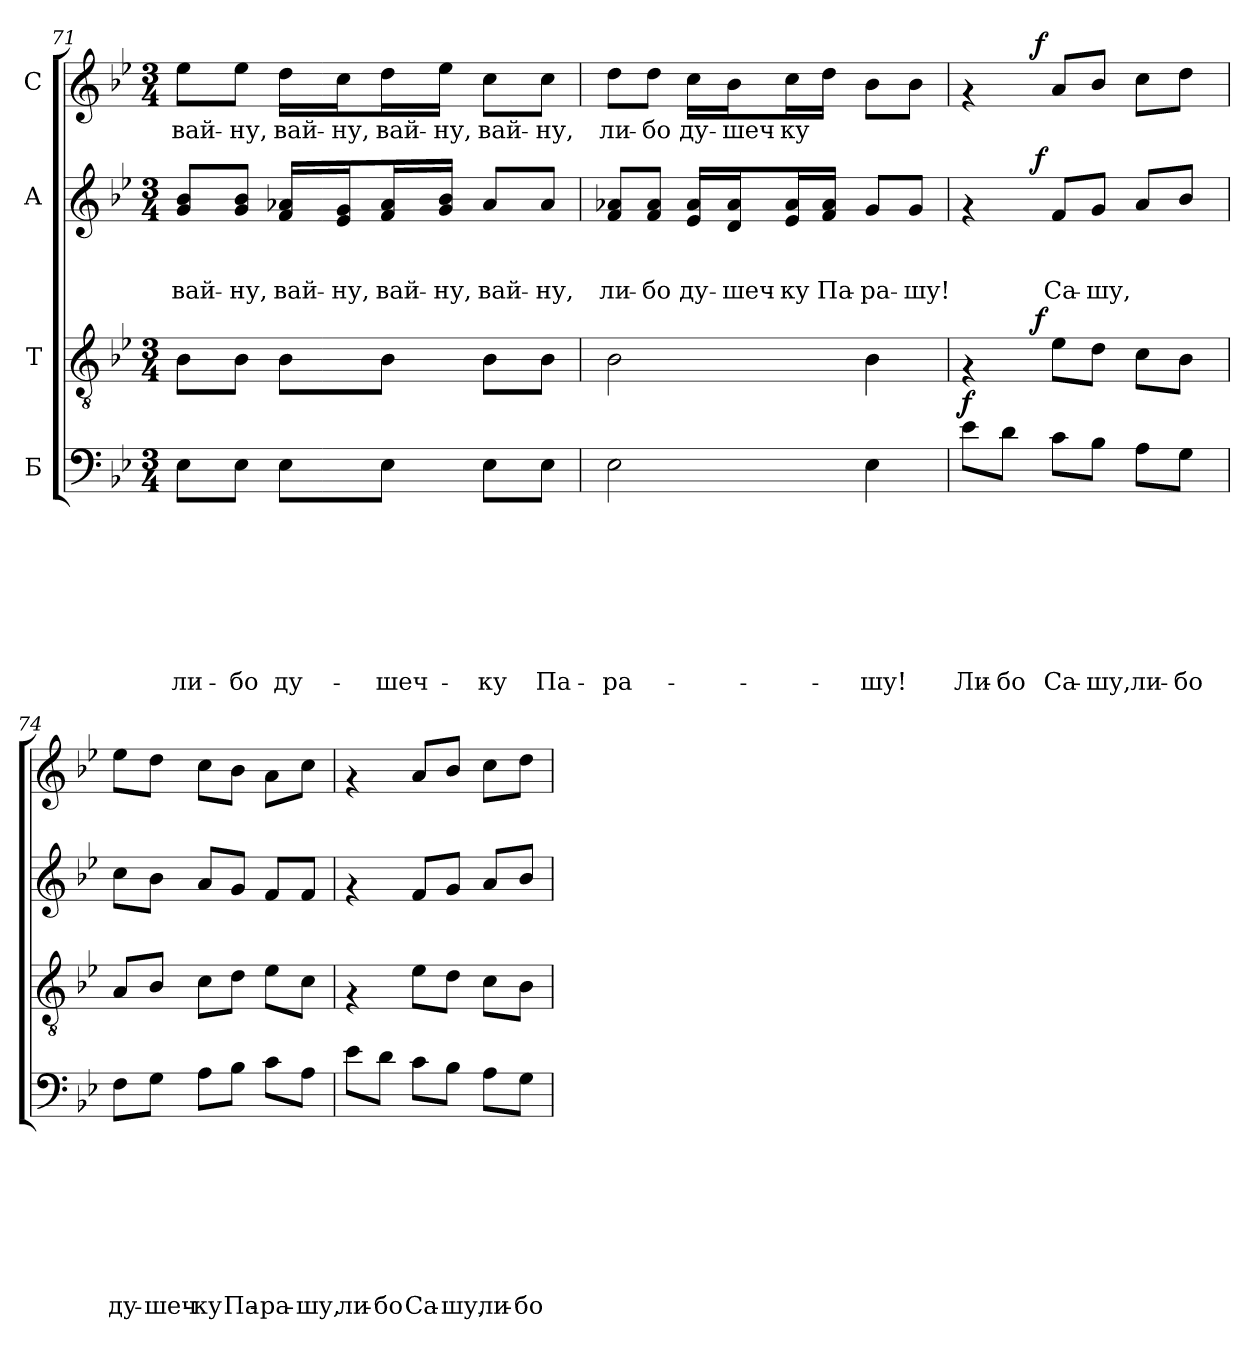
**kern	**text	**text	**text	**text	**text	**text	**text	**text	**dynam	**kern	**dynam	**kern	**text	**text	**text	**dynam	**kern	**text	**dynam
*part4	*part4	*part4	*part4	*part4	*part4	*part4	*part4	*part4	*part4	*part3	*part3	*part2	*part2	*part2	*part2	*part2	*part1	*part1	*part1
*staff4	*staff4	*staff4	*staff4	*staff4	*staff4	*staff4	*staff4	*staff4	*staff4	*staff3	*staff3	*staff2	*staff2	*staff2	*staff2	*staff2	*staff1	*staff1	*staff1
*I"Б	*	*	*	*	*	*	*	*	*	*I"Т	*	*I"А	*	*	*	*	*I"С	*	*
!!LO:PB:g=z
*clefF4	*	*	*	*	*	*	*	*	*	*clefGv2	*	*clefG2	*	*	*	*	*clefG2	*	*
*k[b-e-]	*	*	*	*	*	*	*	*	*	*k[b-e-]	*	*k[b-e-]	*	*	*	*	*k[b-e-]	*	*
*B-:	*	*	*	*	*	*	*	*	*	*B-:	*	*B-:	*	*	*	*	*B-:	*	*
*M3/4	*	*	*	*	*	*	*	*	*	*M3/4	*	*M3/4	*	*	*	*	*M3/4	*	*
=71	=71	=71	=71	=71	=71	=71	=71	=71	=71	=71	=71	=71	=71	=71	=71	=71	=71	=71	=71
!	!	!	!	!	!	!	!	!LO:LY:b	!	!	!	!	!	!	!LO:LY:b	!	!	!LO:LY:b	!
8E-\L	.	.	.	.	.	.	.	ли-	.	8B-\L	.	8g/ 8b-/L	.	.	вай-	.	8ee-\L	вай-	.
!	!	!	!	!	!	!	!	!LO:LY:b	!	!	!	!	!	!	!LO:LY:b	!	!	!LO:LY:b	!
8E-\J	.	.	.	.	.	.	.	-бо	.	8B-\J	.	8g/ 8b-/J	.	.	-ну,	.	8ee-\J	-ну,	.
!	!	!	!	!	!	!	!	!LO:LY:b	!	!	!	!	!	!	!LO:LY:b	!	!	!LO:LY:b	!
8E-\L	.	.	.	.	.	.	.	ду-	.	8B-\L	.	16f/ 16a-X/LL	.	.	вай-	.	16dd\LL	вай-	.
!	!	!	!	!	!	!	!	!	!	!	!	!	!	!	!LO:LY:b	!	!	!LO:LY:b	!
.	.	.	.	.	.	.	.	.	.	.	.	16e-/ 16g/J	.	.	-ну,	.	16cc\J	-ну,	.
!	!	!	!	!	!	!	!	!LO:LY:b	!	!	!	!	!	!	!LO:LY:b	!	!	!LO:LY:b	!
8E-\J	.	.	.	.	.	.	.	-шеч-	.	8B-\J	.	16f/ 16a-/L	.	.	вай-	.	16dd\L	вай-	.
!	!	!	!	!	!	!	!	!	!	!	!	!	!	!	!LO:LY:b	!	!	!LO:LY:b	!
.	.	.	.	.	.	.	.	.	.	.	.	16g/ 16b-/JJ	.	.	-ну,	.	16ee-\JJ	-ну,	.
!	!	!	!	!	!	!	!	!LO:LY:b	!	!	!	!	!	!	!LO:LY:b	!	!	!LO:LY:b	!
8E-\L	.	.	.	.	.	.	.	-ку	.	8B-\L	.	8a-/L	.	.	вай-	.	8cc\L	вай-	.
!	!	!	!	!	!	!	!	!LO:LY:b	!	!	!	!	!	!	!LO:LY:b	!	!	!LO:LY:b	!
8E-\J	.	.	.	.	.	.	.	Па-	.	8B-\J	.	8a-/J	.	.	-ну,	.	8cc\J	-ну,	.
=72	=72	=72	=72	=72	=72	=72	=72	=72	=72	=72	=72	=72	=72	=72	=72	=72	=72	=72	=72
!	!	!	!	!	!	!	!	!LO:LY:b	!	!	!	!	!	!	!LO:LY:b	!	!	!LO:LY:b	!
2E-\	.	.	.	.	.	.	.	-ра-	.	2B-\	.	8f/ 8a-X/L	.	.	ли-	.	8dd\L	ли-	.
!	!	!	!	!	!	!	!	!	!	!	!	!	!	!	!LO:LY:b	!	!	!LO:LY:b	!
.	.	.	.	.	.	.	.	.	.	.	.	8f/ 8a-/J	.	.	-бо	.	8dd\J	-бо	.
!	!	!	!	!	!	!	!	!	!	!	!	!	!	!	!LO:LY:b	!	!	!LO:LY:b	!
.	.	.	.	.	.	.	.	.	.	.	.	16e-/ 16a-/LL	.	.	ду-	.	16cc\LL	ду-	.
!	!	!	!	!	!	!	!	!	!	!	!	!	!	!	!LO:LY:b	!	!	!LO:LY:b	!
.	.	.	.	.	.	.	.	.	.	.	.	16d/ 16a-/J	.	.	-шеч-	.	16b-\J	-шеч-	.
!	!	!	!	!	!	!	!	!	!	!	!	!	!	!	!LO:LY:b	!	!	!LO:LY:b	!
.	.	.	.	.	.	.	.	.	.	.	.	16e-/ 16a-/L	.	.	-ку	.	16cc\L	-ку	.
!	!	!	!	!	!	!	!	!	!	!	!	!	!	!	!LO:LY:b	!	!	!	!
.	.	.	.	.	.	.	.	.	.	.	.	16f/ 16a-/JJ	.	.	Па-	.	16dd\JJ	.	.
!	!	!	!	!	!	!	!	!LO:LY:b	!	!	!	!	!	!	!LO:LY:b	!	!	!	!
4E-\	.	.	.	.	.	.	.	-шу!	.	4B-\	.	8g/L	.	.	-ра-	.	8b-\L	.	.
!	!	!	!	!	!	!	!	!	!	!	!	!	!	!	!LO:LY:b	!	!	!	!
.	.	.	.	.	.	.	.	.	.	.	.	8g/J	.	.	-шу!	.	8b-\J	.	.
!!LO:LB:g=z
=73	=73	=73	=73	=73	=73	=73	=73	=73	=73	=73	=73	=73	=73	=73	=73	=73	=73	=73	=73
!	!	!	!	!	!	!	!	!	!	!	!	!	!	!	!	!	!LO:TX:a:B:t=G	!	!
!	!	!	!	!	!	!	!	!LO:LY:b	!LO:DY:a	!	!	!	!	!	!	!	!	!	!
*	*	*	*	*	*	*	*	*	*	*^	*	*^	*	*	*	*	*^	*	*
8e-\L	.	.	.	.	.	.	.	Ли-	f	4rF	8..ryy	.	4rf	8..ryy	.	.	.	.	4rf	8..ryy	.	.
!	!	!	!	!	!	!	!	!LO:LY:b	!	!	!	!	!	!	!	!	!	!	!	!	!	!
8d\J	.	.	.	.	.	.	.	-бо	.	.	.	.	.	.	.	.	.	.	.	.	.	.
!	!	!	!	!	!	!	!	!	!	!	!	!LO:DY:a	!	!	!	!	!	!LO:DY:a	!	!	!	!LO:DY:a
.	.	.	.	.	.	.	.	.	.	.	2ryy	f	.	2ryy	.	.	.	f	.	2ryy	.	f
!	!	!	!	!	!	!	!	!LO:LY:b	!	!	!	!	!	!	!	!	!LO:LY:b	!	!	!	!	!
8c\L	.	.	.	.	.	.	.	Са-	.	8e-\L	.	.	8f/L	.	.	.	Са-	.	8a/L	.	.	.
!	!	!	!	!	!	!	!	!LO:LY:b	!	!	!	!	!	!	!	!	!LO:LY:b	!	!	!	!	!
8B-\J	.	.	.	.	.	.	.	-шу,	.	8d\J	.	.	8g/J	.	.	.	-шу,	.	8b-/J	.	.	.
!	!	!	!	!	!	!	!	!LO:LY:b	!	!	!	!	!	!	!	!	!	!	!	!	!	!
8A\L	.	.	.	.	.	.	.	ли-	.	8c\L	.	.	8a/L	.	.	.	.	.	8cc\L	.	.	.
!	!	!	!	!	!	!	!	!LO:LY:b	!	!	!	!	!	!	!	!	!	!	!	!	!	!
8G\J	.	.	.	.	.	.	.	-бо	.	8B-\J	.	.	8b-/J	.	.	.	.	.	8dd\J	.	.	.
.	.	.	.	.	.	.	.	.	.	.	32ryy	.	.	32ryy	.	.	.	.	.	32ryy	.	.
=74	=74	=74	=74	=74	=74	=74	=74	=74	=74	=74	=74	=74	=74	=74	=74	=74	=74	=74	=74	=74	=74	=74
!	!	!	!	!	!	!	!	!LO:LY:b	!	!	!	!	!	!	!	!	!	!	!	!	!	!
*	*	*	*	*	*	*	*	*	*	*v	*v	*	*	*	*	*	*	*	*v	*v	*	*
*	*	*	*	*	*	*	*	*	*	*	*	*v	*v	*	*	*	*	*	*	*
8F\L	.	.	.	.	.	.	.	ду-	.	8A/L	.	8cc\L	.	.	.	.	8ee-\L	.	.
!	!	!	!	!	!	!	!	!LO:LY:b	!	!	!	!	!	!	!	!	!	!	!
8G\J	.	.	.	.	.	.	.	-шеч-	.	8B-/J	.	8b-\J	.	.	.	.	8dd\J	.	.
!	!	!	!	!	!	!	!	!LO:LY:b	!	!	!	!	!	!	!	!	!	!	!
8A\L	.	.	.	.	.	.	.	-ку	.	8c\L	.	8a/L	.	.	.	.	8cc\L	.	.
!	!	!	!	!	!	!	!	!LO:LY:b	!	!	!	!	!	!	!	!	!	!	!
8B-\J	.	.	.	.	.	.	.	Па-	.	8d\J	.	8g/J	.	.	.	.	8b-\J	.	.
!	!	!	!	!	!	!	!	!LO:LY:b	!	!	!	!	!	!	!	!	!	!	!
8c\L	.	.	.	.	.	.	.	-ра-	.	8e-\L	.	8f/L	.	.	.	.	8a\L	.	.
!	!	!	!	!	!	!	!	!LO:LY:b	!	!	!	!	!	!	!	!	!	!	!
8A\J	.	.	.	.	.	.	.	-шу,	.	8c\J	.	8f/J	.	.	.	.	8cc\J	.	.
=75	=75	=75	=75	=75	=75	=75	=75	=75	=75	=75	=75	=75	=75	=75	=75	=75	=75	=75	=75
!	!	!	!	!	!	!	!	!LO:LY:b	!	!	!	!	!	!	!	!	!	!	!
8e-\L	.	.	.	.	.	.	.	ли-	.	4rF	.	4rf	.	.	.	.	4rf	.	.
!	!	!	!	!	!	!	!	!LO:LY:b	!	!	!	!	!	!	!	!	!	!	!
8d\J	.	.	.	.	.	.	.	-бо	.	.	.	.	.	.	.	.	.	.	.
!	!	!	!	!	!	!	!	!LO:LY:b	!	!	!	!	!	!	!	!	!	!	!
8c\L	.	.	.	.	.	.	.	Са-	.	8e-\L	.	8f/L	.	.	.	.	8a/L	.	.
!	!	!	!	!	!	!	!	!LO:LY:b	!	!	!	!	!	!	!	!	!	!	!
8B-\J	.	.	.	.	.	.	.	-шу,	.	8d\J	.	8g/J	.	.	.	.	8b-/J	.	.
!	!	!	!	!	!	!	!	!LO:LY:b	!	!	!	!	!	!	!	!	!	!	!
8A\L	.	.	.	.	.	.	.	ли-	.	8c\L	.	8a/L	.	.	.	.	8cc\L	.	.
!	!	!	!	!	!	!	!	!LO:LY:b	!	!	!	!	!	!	!	!	!	!	!
8G\J	.	.	.	.	.	.	.	-бо	.	8B-\J	.	8b-/J	.	.	.	.	8dd\J	.	.
=	=	=	=	=	=	=	=	=	=	=	=	=	=	=	=	=	=	=	=
*-	*-	*-	*-	*-	*-	*-	*-	*-	*-	*-	*-	*-	*-	*-	*-	*-	*-	*-	*-
